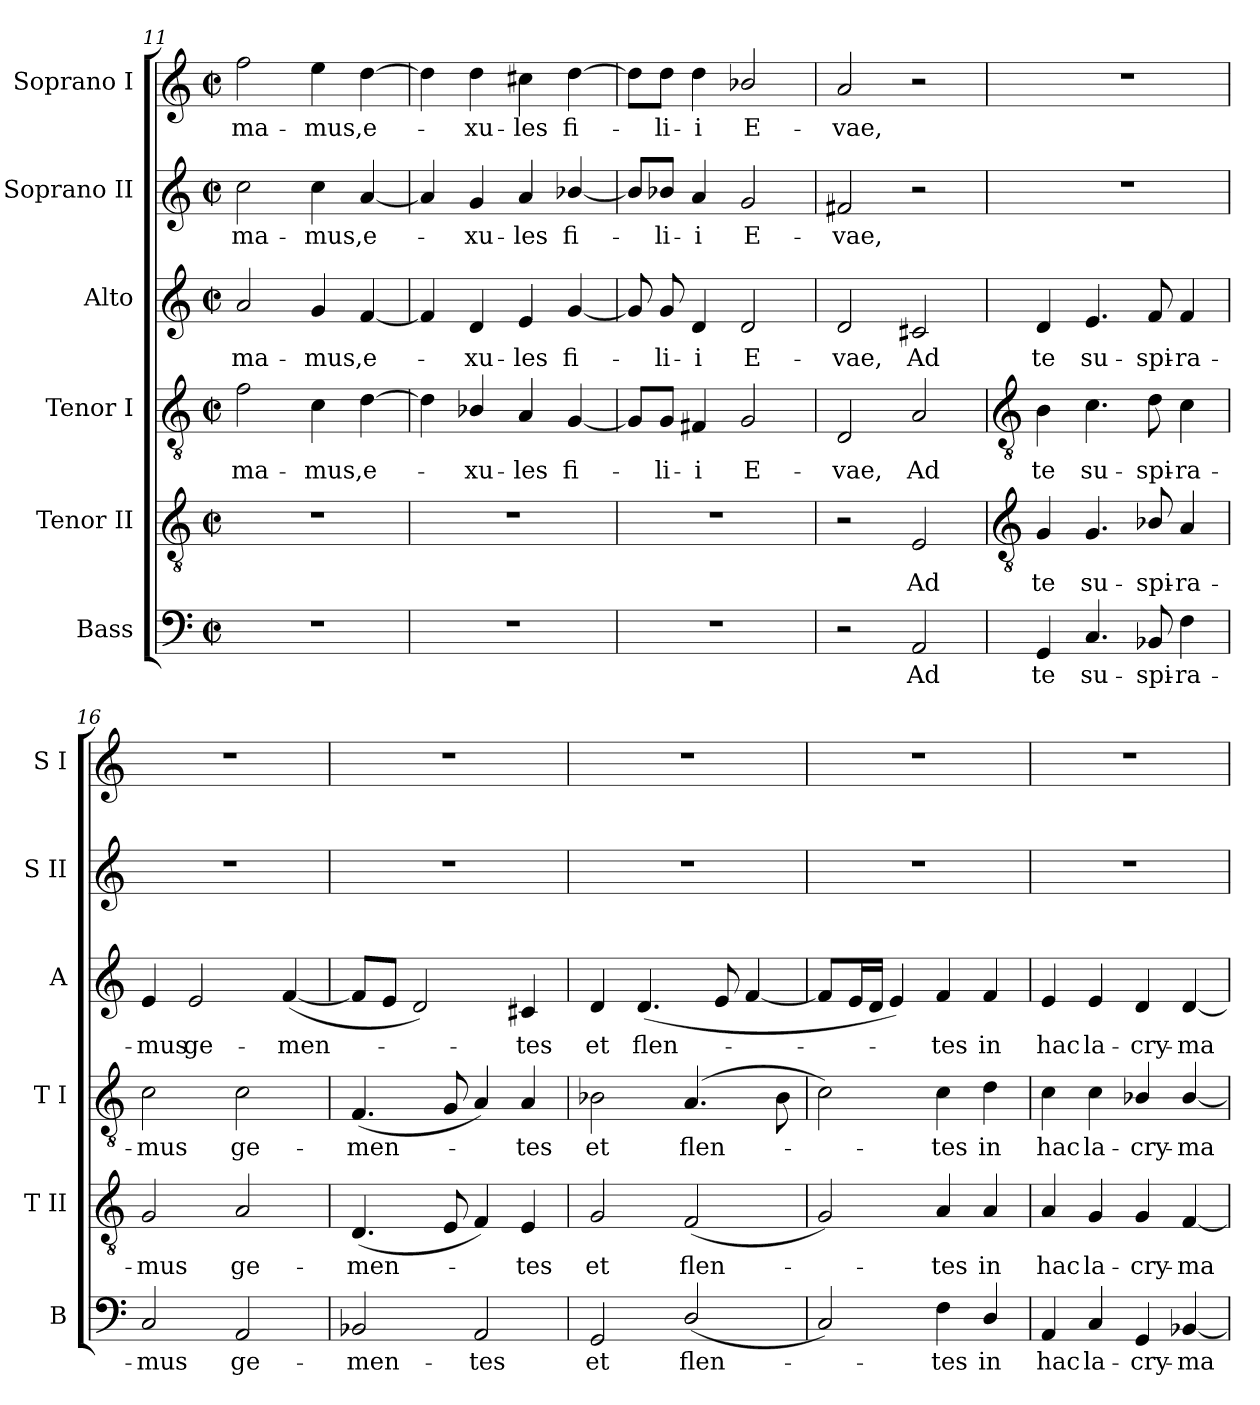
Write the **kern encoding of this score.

**kern	**text	**kern	**text	**kern	**text	**kern	**text	**kern	**text	**kern	**text
*part6	*part6	*part5	*part5	*part4	*part4	*part3	*part3	*part2	*part2	*part1	*part1
*staff6	*staff6	*staff5	*staff5	*staff4	*staff4	*staff3	*staff3	*staff2	*staff2	*staff1	*staff1
*I"Bass	*	*I"Tenor II	*	*I"Tenor I	*	*I"Alto	*	*I"Soprano II	*	*I"Soprano I	*
*I'B	*	*I'T II	*	*I'T I	*	*I'A	*	*I'S II	*	*I'S I	*
*clefF4	*	*clefGv2	*	*clefGv2	*	*clefG2	*	*clefG2	*	*clefG2	*
*k[]	*	*k[]	*	*k[]	*	*k[]	*	*k[]	*	*k[]	*
*C:	*	*C:	*	*C:	*	*C:	*	*C:	*	*C:	*
*M2/2	*	*M2/2	*	*M2/2	*	*M2/2	*	*M2/2	*	*M2/2	*
*met(c|)	*	*met(c|)	*	*met(c|)	*	*met(c|)	*	*met(c|)	*	*met(c|)	*
=11	=11	=11	=11	=11	=11	=11	=11	=11	=11	=11	=11
!	!	!	!	!	!LO:LY:b	!	!LO:LY:b	!	!LO:LY:b	!	!LO:LY:b
1r	.	1r	.	2f	-ma-	2a	-ma-	2cc	-ma-	2ff	-ma-
!	!	!	!	!	!LO:LY:b	!	!LO:LY:b	!	!LO:LY:b	!	!LO:LY:b
.	.	.	.	4c	-mus,	4g	-mus,	4cc	-mus,	4ee	-mus,
!	!	!	!	!	!LO:LY:b	!	!LO:LY:b	!	!LO:LY:b	!	!LO:LY:b
.	.	.	.	[4d	e-	[4f	e-	[4a	e-	[4dd	e-
=12	=12	=12	=12	=12	=12	=12	=12	=12	=12	=12	=12
1r	.	1r	.	4d]	.	4f]	.	4a]	.	4dd]	.
!	!	!	!	!	!LO:LY:b	!	!LO:LY:b	!	!LO:LY:b	!	!LO:LY:b
.	.	.	.	4B-X/	xu-	4d	xu-	4g	xu-	4dd	xu-
!	!	!	!	!	!LO:LY:b	!	!LO:LY:b	!	!LO:LY:b	!	!LO:LY:b
.	.	.	.	4A	-les	4e	-les	4a	-les	4cc#X	-les
!	!	!	!	!	!LO:LY:b	!	!LO:LY:b	!	!LO:LY:b	!	!LO:LY:b
.	.	.	.	[4G	fi-	[4g	fi-	[4b-X/	fi-	[4dd	fi-
=13	=13	=13	=13	=13	=13	=13	=13	=13	=13	=13	=13
1r	.	1r	.	8G/L]	.	8g]	.	8b-/L]	.	8dd\L]	.
!	!	!	!	!	!LO:LY:b	!	!LO:LY:b	!	!LO:LY:b	!	!LO:LY:b
.	.	.	.	8G/J	li-	8g	li-	8b-X/J	li-	8dd\J	li-
!	!	!	!	!	!LO:LY:b	!	!LO:LY:b	!	!LO:LY:b	!	!LO:LY:b
.	.	.	.	4F#X	-i	4d	-i	4a	-i	4dd	-i
!	!	!	!	!	!LO:LY:b	!	!LO:LY:b	!	!LO:LY:b	!	!LO:LY:b
.	.	.	.	2G	E-	2d	E-	2g	E-	2b-X/	E-
=14	=14	=14	=14	=14	=14	=14	=14	=14	=14	=14	=14
!	!	!	!	!	!LO:LY:b	!	!LO:LY:b	!	!LO:LY:b	!	!LO:LY:b
2r	.	2r	.	2D	-vae,	2d	-vae,	2f#X	-vae,	2a	-vae,
!	!LO:LY:b	!	!LO:LY:b	!	!LO:LY:b	!	!LO:LY:b	!	!	!	!
2AA	Ad	2E	Ad	2A	Ad	2c#X	Ad	2r	.	2r	.
!!LO:LB:g=z
=15	=15	=15	=15	=15	=15	=15	=15	=15	=15	=15	=15
*	*	*clefGv2	*	*clefGv2	*	*	*	*	*	*	*
!	!LO:LY:b	!	!LO:LY:b	!	!LO:LY:b	!	!LO:LY:b	!	!	!	!
4GG	te	4G	te	4B	te	4d	te	1r	.	1r	.
!	!LO:LY:b	!	!LO:LY:b	!	!LO:LY:b	!	!LO:LY:b	!	!	!	!
4.C	su-	4.G	su-	4.c	su-	4.e	su-	.	.	.	.
!	!LO:LY:b	!	!LO:LY:b	!	!LO:LY:b	!	!LO:LY:b	!	!	!	!
8BB-X	-spi-	8B-X/	-spi-	8d	-spi-	8f	-spi-	.	.	.	.
!	!LO:LY:b	!	!LO:LY:b	!	!LO:LY:b	!	!LO:LY:b	!	!	!	!
4F	-ra-	4A	-ra-	4c	-ra-	4f	-ra-	.	.	.	.
=16	=16	=16	=16	=16	=16	=16	=16	=16	=16	=16	=16
!	!LO:LY:b	!	!LO:LY:b	!	!LO:LY:b	!	!LO:LY:b	!	!	!	!
2C	-mus	2G	-mus	2c	-mus	4e	-mus	1r	.	1r	.
!	!	!	!	!	!	!	!LO:LY:b	!	!	!	!
.	.	.	.	.	.	2e	ge-	.	.	.	.
!	!LO:LY:b	!	!LO:LY:b	!	!LO:LY:b	!	!	!	!	!	!
2AA	ge-	2A	ge-	2c	ge-	.	.	.	.	.	.
!	!	!	!	!	!	!	!LO:LY:b	!	!	!	!
.	.	.	.	.	.	(<[4f	-men-	.	.	.	.
=17	=17	=17	=17	=17	=17	=17	=17	=17	=17	=17	=17
!	!LO:LY:b	!	!LO:LY:b	!	!LO:LY:b	!	!	!	!	!	!
2BB-X	-men-	(<4.D	-men-	(<4.F	-men-	8fL]	.	1r	.	1r	.
.	.	.	.	.	.	8eJ	.	.	.	.	.
.	.	.	.	.	.	2d)	.	.	.	.	.
.	.	8E	.	8G	.	.	.	.	.	.	.
!	!LO:LY:b	!	!	!	!	!	!	!	!	!	!
2AA	-tes	4F)	.	4A)	.	.	.	.	.	.	.
!	!	!	!LO:LY:b	!	!LO:LY:b	!	!LO:LY:b	!	!	!	!
.	.	4E	tes	4A	tes	4c#X	tes	.	.	.	.
=18	=18	=18	=18	=18	=18	=18	=18	=18	=18	=18	=18
!	!LO:LY:b	!	!LO:LY:b	!	!LO:LY:b	!	!LO:LY:b	!	!	!	!
2GG	et	2G	et	2B-X	et	4d	et	1r	.	1r	.
!	!	!	!	!	!	!	!LO:LY:b	!	!	!	!
.	.	.	.	.	.	(<4.d	flen-	.	.	.	.
!	!LO:LY:b	!	!LO:LY:b	!	!LO:LY:b	!	!	!	!	!	!
(<2D/	flen-	(<2F	flen-	(>4.A	flen-	.	.	.	.	.	.
.	.	.	.	.	.	8e	.	.	.	.	.
.	.	.	.	.	.	[4f	.	.	.	.	.
.	.	.	.	8B-	.	.	.	.	.	.	.
=19	=19	=19	=19	=19	=19	=19	=19	=19	=19	=19	=19
2C)	.	2G)	.	2c)	.	8fL]	.	1r	.	1r	.
.	.	.	.	.	.	16eL	.	.	.	.	.
.	.	.	.	.	.	16dJJ	.	.	.	.	.
.	.	.	.	.	.	4e)	.	.	.	.	.
!	!LO:LY:b	!	!LO:LY:b	!	!LO:LY:b	!	!LO:LY:b	!	!	!	!
4F	tes	4A	tes	4c	tes	4f	tes	.	.	.	.
!	!LO:LY:b	!	!LO:LY:b	!	!LO:LY:b	!	!LO:LY:b	!	!	!	!
4D/	in	4A	in	4d	in	4f	in	.	.	.	.
=20	=20	=20	=20	=20	=20	=20	=20	=20	=20	=20	=20
!	!LO:LY:b	!	!LO:LY:b	!	!LO:LY:b	!	!LO:LY:b	!	!	!	!
4AA	hac	4A	hac	4c	hac	4e	hac	1r	.	1r	.
!	!LO:LY:b	!	!LO:LY:b	!	!LO:LY:b	!	!LO:LY:b	!	!	!	!
4C	la-	4G	la-	4c	la-	4e	la-	.	.	.	.
!	!LO:LY:b	!	!LO:LY:b	!	!LO:LY:b	!	!LO:LY:b	!	!	!	!
4GG	-cry-	4G	-cry-	4B-X/	-cry-	4d	-cry-	.	.	.	.
!	!LO:LY:b	!	!LO:LY:b	!	!LO:LY:b	!	!LO:LY:b	!	!	!	!
[4BB-X	-ma-	[4F	-ma-	[4B-/	-ma-	[4d	-ma-	.	.	.	.
=	=	=	=	=	=	=	=	=	=	=	=
*-	*-	*-	*-	*-	*-	*-	*-	*-	*-	*-	*-
